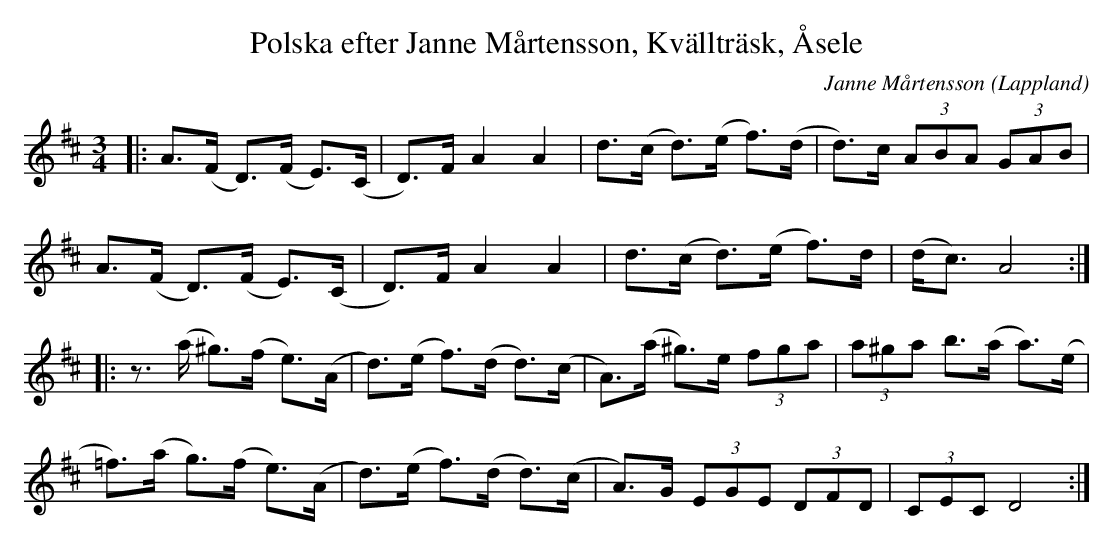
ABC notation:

X:1
T:Polska efter Janne Mårtensson, Kvällträsk, Åsele
C:Janne Mårtensson
O: Lappland
M:3/4
L:1/8
K:D
|: A>(F D>)(F E>)(C | D>)F A2 A2 | d>(c d>)(e f>)(d | d>)c (3ABA (3GAB |
   A>(F D>)(F E>)(C | D>)F A2 A2 | d>(c d>)(e f>)d | (d<c) A4 :|
|: z3/2 (a/2 ^g>)(f e>)(A | d>)(e f>)(d d>)(c | A>)(a ^g>)e (3fga | (3a^ga b>(a a>)(e |
   =f>)(a g>)(f e>)(A    | d>)(e f>)(d d>)(c | A>)G (3EGE (3DFD | (3CEC D4 :|
